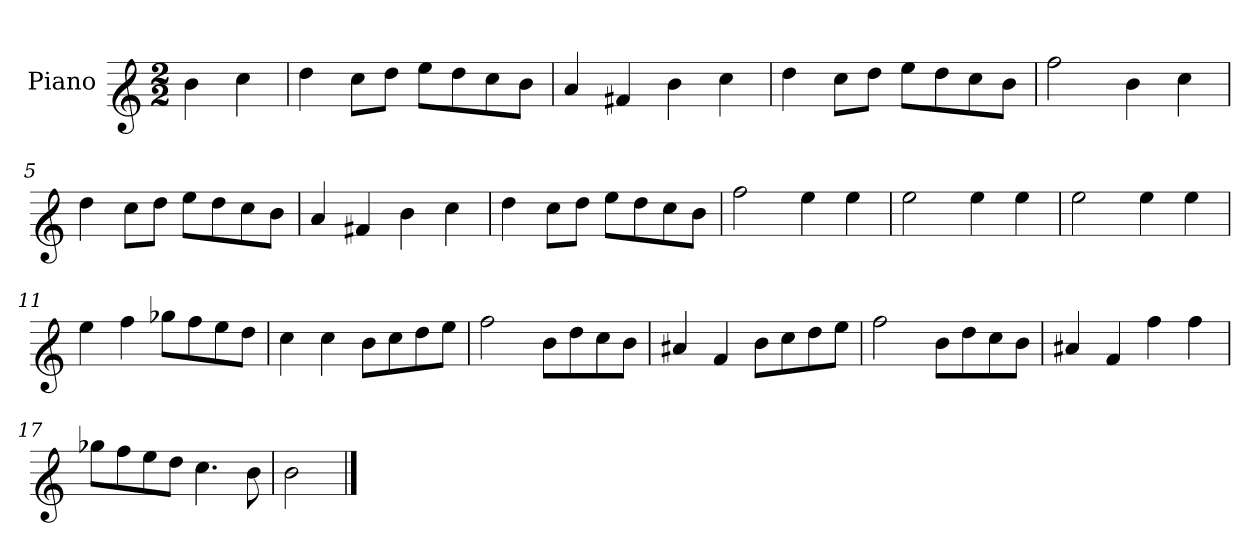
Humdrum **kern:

**kern
*part1
*staff1
*I"Piano
*I'Pno.
*clefG1
*k[]
*M2/2
=
4dd\
4ee\
=1
4ff\
8ee\L
8ff\J
8gg\L
8ff\
8ee\
8dd\J
=2
4cc/
4a#X/
4dd\
4ee\
=3
4ff\
8ee\L
8ff\J
8gg\L
8ff\
8ee\
8dd\J
=4
2aa\
4dd\
4ee\
=5
4ff\
8ee\L
8ff\J
8gg\L
8ff\
8ee\
8dd\J
=6
4cc/
4a#X/
4dd\
4ee\
=7
4ff\
8ee\L
8ff\J
8gg\L
8ff\
8ee\
8dd\J
=8
2aa\
4gg\
4gg\
=9
2gg\
4gg\
4gg\
=10
2gg\
4gg\
4gg\
=11
4gg\
4aa\
8bb-X\L
8aa\
8gg\
8ff\J
=12
4ee\
4ee\
8dd\L
8ee\
8ff\
8gg\J
=13
2aa\
8dd\L
8ff\
8ee\
8dd\J
=14
4cc#X/
4a/
8dd\L
8ee\
8ff\
8gg\J
=15
2aa\
8dd\L
8ff\
8ee\
8dd\J
=16
4cc#X/
4a/
4aa\
4aa\
=17
8bb-X\L
8aa\
8gg\
8ff\J
4.ee\
8dd\
=18
2dd\
==
*-
